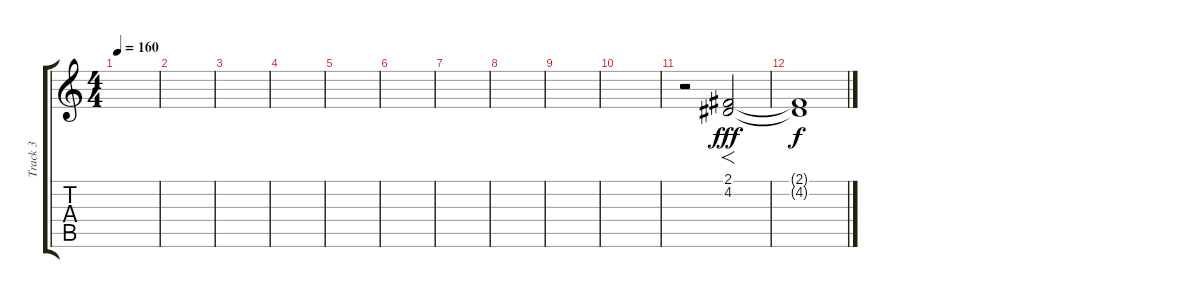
\track ("Track 3" "Track 3") {instrument applause}
\staff {score tabs}
\tuning (E4 B3 G3 D3 A2 E2) {hide}
\ts (4 4)
\tempo 160
\clef g2
\ks c
|
|
|
|
|
|
|
|
|
|
r.2{volume 13 balance 16 instrument pad6metallic} (2.1 4.2).2{f dy fff} |
(2.1{t} 4.2{t}).1{dy f}
